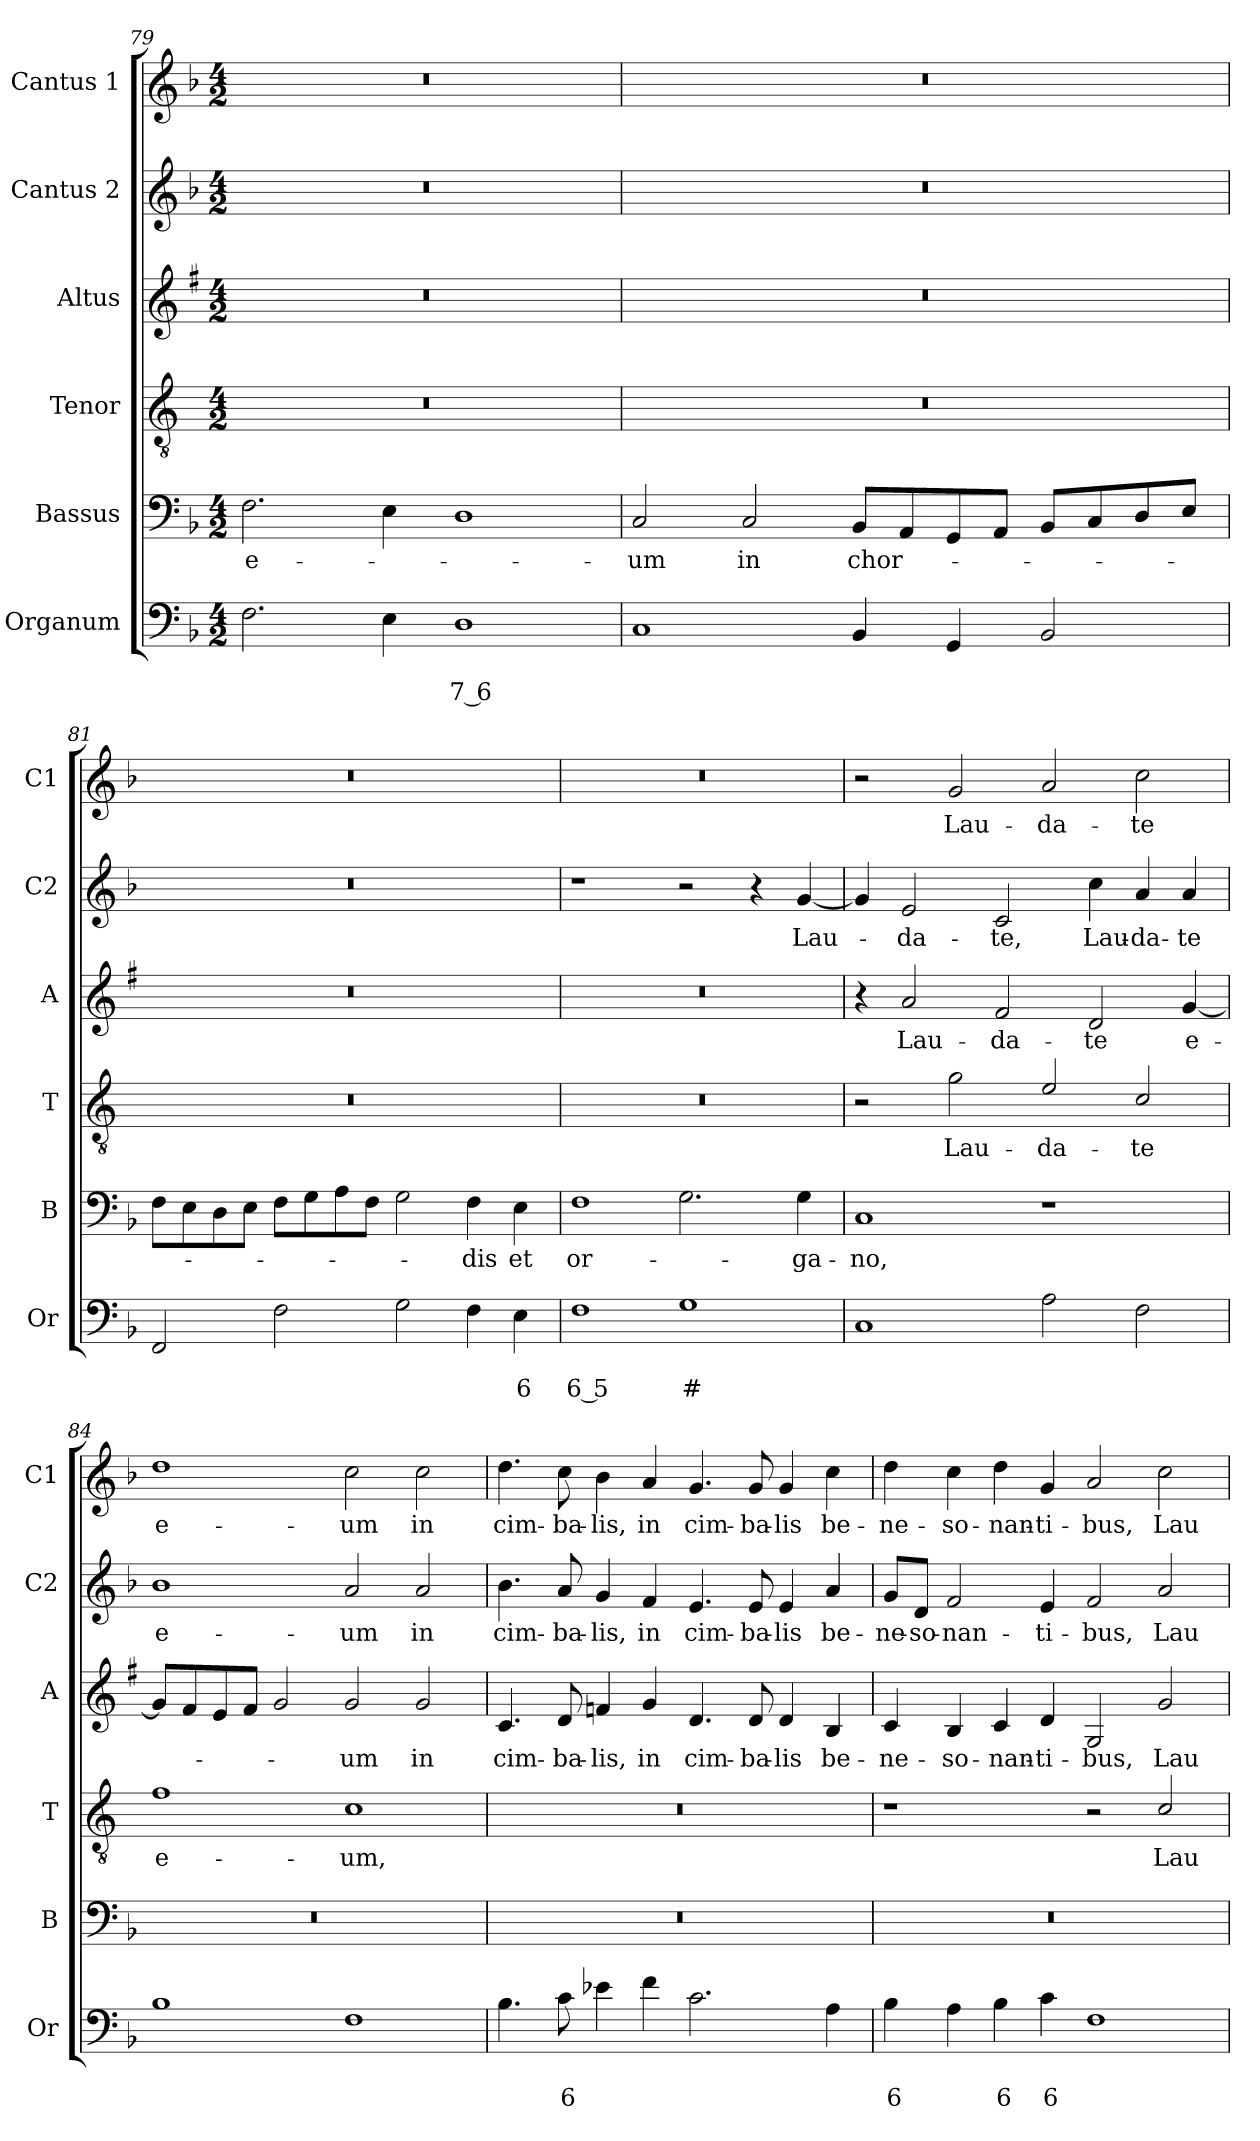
**kern	**text	**text	**kern	**text	**kern	**text	**kern	**text	**kern	**text	**kern	**text
*part6	*part6	*part6	*part5	*part5	*part4	*part4	*part3	*part3	*part2	*part2	*part1	*part1
*staff6	*staff6	*staff6	*staff5	*staff5	*staff4	*staff4	*staff3	*staff3	*staff2	*staff2	*staff1	*staff1
*I"Organum	*	*	*I"Bassus	*	*I"Tenor	*	*I"Altus	*	*I"Cantus 2	*	*I"Cantus 1	*
*I'Or	*	*	*I'B	*	*I'T	*	*I'A	*	*I'C2	*	*I'C1	*
*clefF4	*	*	*clefF4	*	*clefGv2	*	*clefG2	*	*clefG2	*	*clefG2	*
*	*	*	*	*	*ITrd4c7	*	*ITrd1c2	*	*	*	*	*
*k[b-]	*	*	*k[b-]	*	*k[b-]	*	*k[b-]	*	*k[b-]	*	*k[b-]	*
*F:	*	*	*F:	*	*F:	*	*F:	*	*F:	*	*F:	*
*M4/2	*	*	*M4/2	*	*M4/2	*	*M4/2	*	*M4/2	*	*M4/2	*
=79	=79	=79	=79	=79	=79	=79	=79	=79	=79	=79	=79	=79
!	!	!	!	!LO:LY:b	!	!	!	!	!	!	!	!
2.F\	.	.	2.F\	e-	0r	.	0r	.	0r	.	0r	.
4E\	.	.	4E\	.	.	.	.	.	.	.	.	.
!	!	!LO:LY:b	!	!	!	!	!	!	!	!	!	!
1D	.	7 6	1D	.	.	.	.	.	.	.	.	.
!!LO:LB:g=z
=80	=80	=80	=80	=80	=80	=80	=80	=80	=80	=80	=80	=80
!	!	!	!	!LO:LY:b	!	!	!	!	!	!	!	!
1C	.	.	2C/	-um	0r	.	0r	.	0r	.	0r	.
!	!	!	!	!LO:LY:b	!	!	!	!	!	!	!	!
.	.	.	2C/	in	.	.	.	.	.	.	.	.
!	!	!	!	!LO:LY:b	!	!	!	!	!	!	!	!
4BB-/	.	.	8BB-/L	chor-	.	.	.	.	.	.	.	.
.	.	.	8AA/	.	.	.	.	.	.	.	.	.
4GG/	.	.	8GG/	.	.	.	.	.	.	.	.	.
.	.	.	8AA/J	.	.	.	.	.	.	.	.	.
2BB-/	.	.	8BB-/L	.	.	.	.	.	.	.	.	.
.	.	.	8C/	.	.	.	.	.	.	.	.	.
.	.	.	8D/	.	.	.	.	.	.	.	.	.
.	.	.	8E/J	.	.	.	.	.	.	.	.	.
=81	=81	=81	=81	=81	=81	=81	=81	=81	=81	=81	=81	=81
2FF/	.	.	8F\L	.	0r	.	0r	.	0r	.	0r	.
.	.	.	8E\	.	.	.	.	.	.	.	.	.
.	.	.	8D\	.	.	.	.	.	.	.	.	.
.	.	.	8E\J	.	.	.	.	.	.	.	.	.
2F\	.	.	8F\L	.	.	.	.	.	.	.	.	.
.	.	.	8G\	.	.	.	.	.	.	.	.	.
.	.	.	8A\	.	.	.	.	.	.	.	.	.
.	.	.	8F\J	.	.	.	.	.	.	.	.	.
2G\	.	.	2G\	.	.	.	.	.	.	.	.	.
!	!	!	!	!LO:LY:b	!	!	!	!	!	!	!	!
4F\	.	.	4F\	-dis	.	.	.	.	.	.	.	.
!	!	!LO:LY:b	!	!LO:LY:b	!	!	!	!	!	!	!	!
4E\	.	6	4E\	et	.	.	.	.	.	.	.	.
=82	=82	=82	=82	=82	=82	=82	=82	=82	=82	=82	=82	=82
!	!	!LO:LY:b	!	!LO:LY:b	!	!	!	!	!	!	!	!
1F	.	6 5	1F	or-	0r	.	0r	.	1r	.	0r	.
!	!	!LO:LY:b	!	!	!	!	!	!	!	!	!	!
1G	.	#	2.G\	.	.	.	.	.	2r	.	.	.
.	.	.	.	.	.	.	.	.	4r	.	.	.
!	!	!	!	!LO:LY:b	!	!	!	!	!	!LO:LY:b	!	!
.	.	.	4G\	-ga-	.	.	.	.	[4g/	Lau-	.	.
=83	=83	=83	=83	=83	=83	=83	=83	=83	=83	=83	=83	=83
!	!	!	!	!LO:LY:b	!	!	!	!	!	!	!	!
1C	.	.	1C	-no,	2r	.	4r	.	4g/]	.	2r	.
!	!	!	!	!	!	!	!	!LO:LY:b	!	!LO:LY:b	!	!
.	.	.	.	.	.	.	2g/	Lau-	2e/	-da-	.	.
!	!	!	!	!	!	!LO:LY:b	!	!	!	!	!	!LO:LY:b
.	.	.	.	.	2c\	Lau-	.	.	.	.	2g/	Lau-
!	!	!	!	!	!	!	!	!LO:LY:b	!	!LO:LY:b	!	!
.	.	.	.	.	.	.	2e/	-da-	2c/	-te,	.	.
!	!	!	!	!	!	!LO:LY:b	!	!	!	!	!	!LO:LY:b
2A\	.	.	1r	.	2A/	-da-	.	.	.	.	2a/	-da-
!	!	!	!	!	!	!	!	!LO:LY:b	!	!LO:LY:b	!	!
.	.	.	.	.	.	.	2c/	-te	4cc\	Lau-	.	.
!	!	!	!	!	!	!LO:LY:b	!	!	!	!LO:LY:b	!	!LO:LY:b
2F\	.	.	.	.	2F/	-te	.	.	4a/	-da-	2cc\	-te
!	!	!	!	!	!	!	!	!LO:LY:b	!	!LO:LY:b	!	!
.	.	.	.	.	.	.	[4f/	e-	4a/	-te	.	.
!!LO:PB:g=z
=84	=84	=84	=84	=84	=84	=84	=84	=84	=84	=84	=84	=84
!	!	!	!	!	!	!LO:LY:b	!	!	!	!LO:LY:b	!	!LO:LY:b
1B-	.	.	0r	.	1B-	e-	8f/L]	.	1b-	e-	1dd	e-
.	.	.	.	.	.	.	8e/	.	.	.	.	.
.	.	.	.	.	.	.	8d/	.	.	.	.	.
.	.	.	.	.	.	.	8e/J	.	.	.	.	.
.	.	.	.	.	.	.	2f/	.	.	.	.	.
!	!	!	!	!	!	!LO:LY:b	!	!LO:LY:b	!	!LO:LY:b	!	!LO:LY:b
1F	.	.	.	.	1F	-um,	2f/	-um	2a/	-um	2cc\	-um
!	!	!	!	!	!	!	!	!LO:LY:b	!	!LO:LY:b	!	!LO:LY:b
.	.	.	.	.	.	.	2f/	in	2a/	in	2cc\	in
=85	=85	=85	=85	=85	=85	=85	=85	=85	=85	=85	=85	=85
!	!	!	!	!	!	!	!	!LO:LY:b	!	!LO:LY:b	!	!LO:LY:b
4.B-\	.	.	0r	.	0r	.	4.B-/	cim-	4.b-\	cim-	4.dd\	cim-
!	!	!LO:LY:b	!	!	!	!	!	!LO:LY:b	!	!LO:LY:b	!	!LO:LY:b
8c\	.	6	.	.	.	.	8c/	-ba-	8a/	-ba-	8cc\	-ba-
!	!	!	!	!	!	!	!	!LO:LY:b	!	!LO:LY:b	!	!LO:LY:b
4e-X\	.	.	.	.	.	.	4e-X/	-lis,	4g/	-lis,	4b-\	-lis,
!	!	!	!	!	!	!	!	!LO:LY:b	!	!LO:LY:b	!	!LO:LY:b
4f\	.	.	.	.	.	.	4f/	in	4f/	in	4a/	in
!	!	!	!	!	!	!	!	!LO:LY:b	!	!LO:LY:b	!	!LO:LY:b
2.c\	.	.	.	.	.	.	4.c/	cim-	4.e/	cim-	4.g/	cim-
!	!	!	!	!	!	!	!	!LO:LY:b	!	!LO:LY:b	!	!LO:LY:b
.	.	.	.	.	.	.	8c/	-ba-	8e/	-ba-	8g/	-ba-
!	!	!	!	!	!	!	!	!LO:LY:b	!	!LO:LY:b	!	!LO:LY:b
.	.	.	.	.	.	.	4c/	-lis	4e/	-lis	4g/	-lis
!	!	!	!	!	!	!	!	!LO:LY:b	!	!LO:LY:b	!	!LO:LY:b
4A\	.	.	.	.	.	.	4A/	be-	4a/	be-	4cc\	be-
=86	=86	=86	=86	=86	=86	=86	=86	=86	=86	=86	=86	=86
!	!	!LO:LY:b	!	!	!	!	!	!LO:LY:b	!	!LO:LY:b	!	!LO:LY:b
4B-\	.	6	0r	.	1r	.	4B-/	-ne-	8g/L	-ne-	4dd\	-ne-
!	!	!	!	!	!	!	!	!	!	!LO:LY:b	!	!
.	.	.	.	.	.	.	.	.	8d/J	-so-	.	.
!	!	!	!	!	!	!	!	!LO:LY:b	!	!LO:LY:b	!	!LO:LY:b
4A\	.	.	.	.	.	.	4A/	-so-	2f/	-nan-	4cc\	-so-
!	!	!LO:LY:b	!	!	!	!	!	!LO:LY:b	!	!	!	!LO:LY:b
4B-\	.	6	.	.	.	.	4B-/	-nan-	.	.	4dd\	-nan-
!	!	!LO:LY:b	!	!	!	!	!	!LO:LY:b	!	!LO:LY:b	!	!LO:LY:b
4c\	.	6	.	.	.	.	4c/	-ti-	4e/	-ti-	4g/	-ti-
!	!	!	!	!	!	!	!	!LO:LY:b	!	!LO:LY:b	!	!LO:LY:b
1F	.	.	.	.	2r	.	2F/	-bus,	2f/	-bus,	2a/	-bus,
!	!	!	!	!	!	!LO:LY:b	!	!LO:LY:b	!	!LO:LY:b	!	!LO:LY:b
.	.	.	.	.	2F/	Lau-	2f/	Lau-	2a/	Lau-	2cc\	Lau-
=	=	=	=	=	=	=	=	=	=	=	=	=
*-	*-	*-	*-	*-	*-	*-	*-	*-	*-	*-	*-	*-
